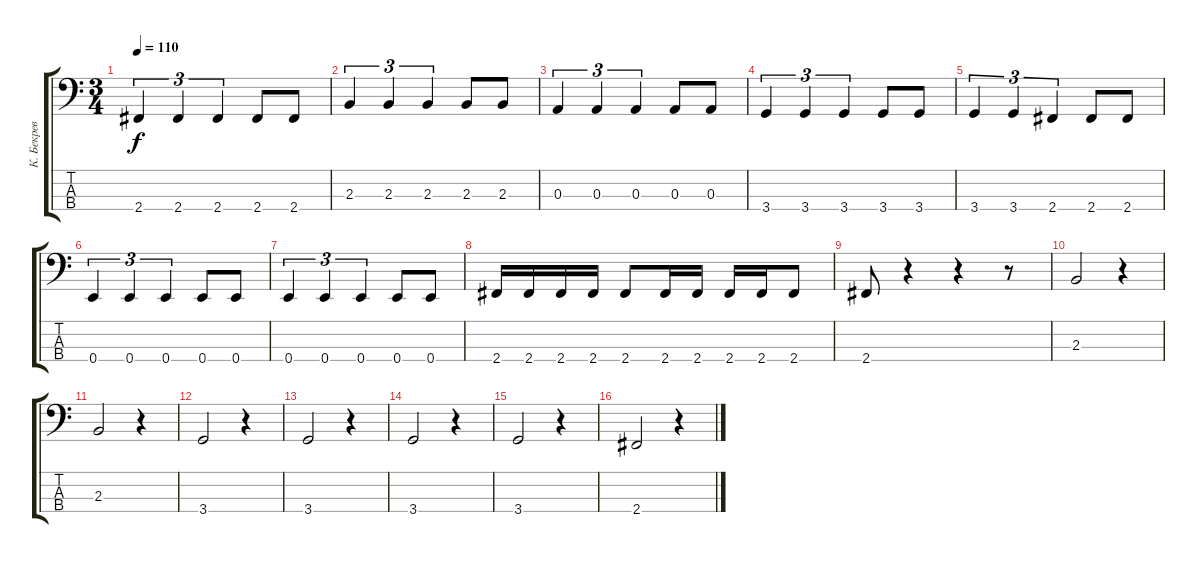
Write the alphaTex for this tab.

\track ("К. Бекрев" "К. Бекрев") {instrument electricbassfinger}
\staff {score tabs}
\tuning (G2 D2 A1 E1) {hide}
\ts (3 4)
\tempo 110
\clef f4
\ks c
2.4.4{tu (3 2) dy f} 2.4.4{tu (3 2)} 2.4.4{tu (3 2)} 2.4.8 2.4.8 |
2.3.4{tu (3 2)} 2.3.4{tu (3 2)} 2.3.4{tu (3 2)} 2.3.8 2.3.8 |
0.3.4{tu (3 2)} 0.3.4{tu (3 2)} 0.3.4{tu (3 2)} 0.3.8 0.3.8 |
3.4.4{tu (3 2)} 3.4.4{tu (3 2)} 3.4.4{tu (3 2)} 3.4.8 3.4.8 |
3.4.4{tu (3 2)} 3.4.4{tu (3 2)} 2.4.4{tu (3 2)} 2.4.8 2.4.8 |
0.4.4{tu (3 2)} 0.4.4{tu (3 2)} 0.4.4{tu (3 2)} 0.4.8 0.4.8 |
0.4.4{tu (3 2)} 0.4.4{tu (3 2)} 0.4.4{tu (3 2)} 0.4.8 0.4.8 |
2.4.16 2.4.16 2.4.16 2.4.16 2.4.8 2.4.16 2.4.16 2.4.16 2.4.16 2.4.8 |
2.4.8 r.4 r.4 r.8 |
2.3.2 r.4 |
2.3.2 r.4 |
3.4.2 r.4 |
3.4.2 r.4 |
3.4.2 r.4 |
3.4.2 r.4 |
2.4.2 r.4
